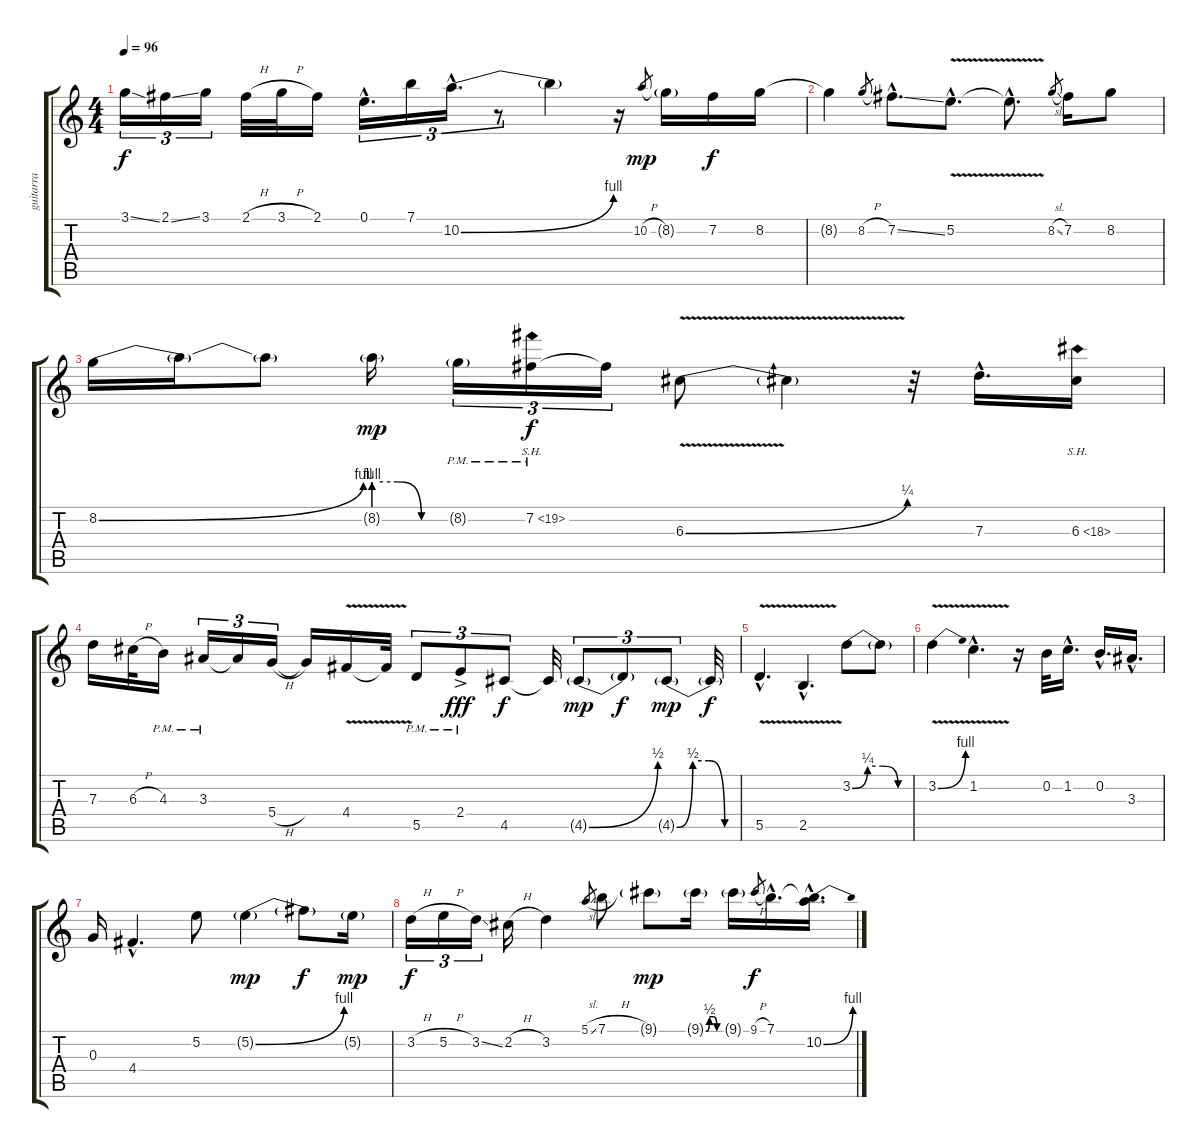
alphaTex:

\track ("guitarra" "guitarra") {instrument overdrivenguitar}
\staff {score tabs}
\tuning (E4 B3 G3 D3 A2 E2) {hide}
\ts (4 4)
\tempo 96
\clef g2
\ks c
3.1{ss}.16{tu (3 2) dy f} 2.1{ss}.16{tu (3 2)} 3.1.16{tu (3 2)} 2.1{h}.32 3.1{h}.32 2.1.16 0.1{hac}.16{d tu (3 2)} 7.1.16{tu (3 2)} 10.2{be (bend 0 0 60 4) hac}.16{d tu (3 2)} r.8{tu (3 2)} 10.2{t}.4 r.16 10.2{h}.8{gr dy mp} 8.2{g}.16 7.2.16{dy f} 8.2.16 |
8.2{t}.4 8.2{h}.8{gr} 7.2{ss hac}.8{d} 5.2{v hac}.8{d} 5.2{hac t}.8{d} 8.2{sl}.8{gr} 7.2.16 8.2.8 |
8.2{be (bend 0 0 60 4)}.16 8.2{t}.16 8.2{t}.8 8.2{be (custom 0 4 20 4 40 0 60 0) g}.16{dy mp} 8.2{g pm}.16{tu (3 2)} 7.2{sh 12 pm}.16{tu (3 2) dy f} 7.2{t}.16{tu (3 2)} 6.3{be (bend 0 0 60 1) v}.8 6.3{t}.4 r.32 7.3{hac}.16{d} 6.3{sh 12}.16 |
7.3.16 6.3{h}.32 4.3{pm}.16 3.3{pm}.16{tu (3 2)} 3.3{t}.16{tu (3 2)} 5.4{h}.16{tu (3 2)} 5.4{t}.16 4.4{v}.16 4.4{t}.32 5.5{pm}.8{tu (3 2)} 2.4{ac pm}.8{tu (3 2) dy fff} 4.5.8{tu (3 2) dy f} 4.5{t}.32 4.5{be (bend 0 0 60 2) g}.8{tu (3 2) dy mp} 4.5{t}.8{tu (3 2) dy f} 4.5{be (custom 0 0 15 2 30 2 45 0 60 0) g}.8{tu (3 2) dy mp} 4.5{t}.32{dy f} |
5.5{v hac}.4{d} 2.5{v hac}.4{d} 3.2{be (custom 0 0 15 1 30 1 45 0 60 0)}.8 3.2{t}.8 |
3.2{be (bend 0 0 60 4) v}.4 1.2{v hac}.4{d} r.16 0.2.32 1.2{hac}.16{d} 0.2{hac}.16{d} 3.3{hac}.16{d} |
0.3.16 4.4{hac}.4{d} 5.2.8 5.2{be (bend 0 0 60 4) g}.4{dy mp} 5.2{t}.8{dy f} 5.2{g}.16{dy mp} |
3.2{h}.16{tu (3 2) dy f} 5.2{h}.16{tu (3 2)} 3.2{ss}.16{tu (3 2)} 2.2{h}.16 3.2.4 5.1{sl}.8{gr} 7.1{h}.8 9.1{g}.8{dy mp} 9.1{be (custom 0 0 15 2 30 2 45 0 60 0) g}.16 9.1{g}.16 9.1{h}.8{gr dy f} 7.1{hac}.16{d} (7.1{hac t} 10.2{be (bend 0 0 60 4) hac}).16{d}
